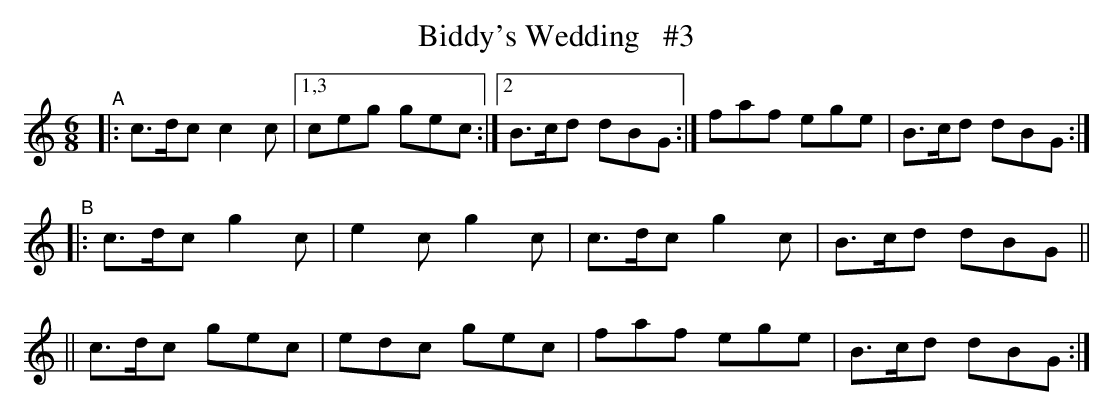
X:1
T: Biddy's Wedding   #3
M: 6/8
L: 1/8
K: C
"^A"\
|: c>dc c2c |[1,3 ceg gec :|[2 B>cd dBG :| faf  ege | B>cd dBG :|
"^B"\
|: c>dc g2c | e2c g2c | c>dc g2c | B>cd dBG ||
|| c>dc gec | edc gec | faf  ege | B>cd dBG :|
